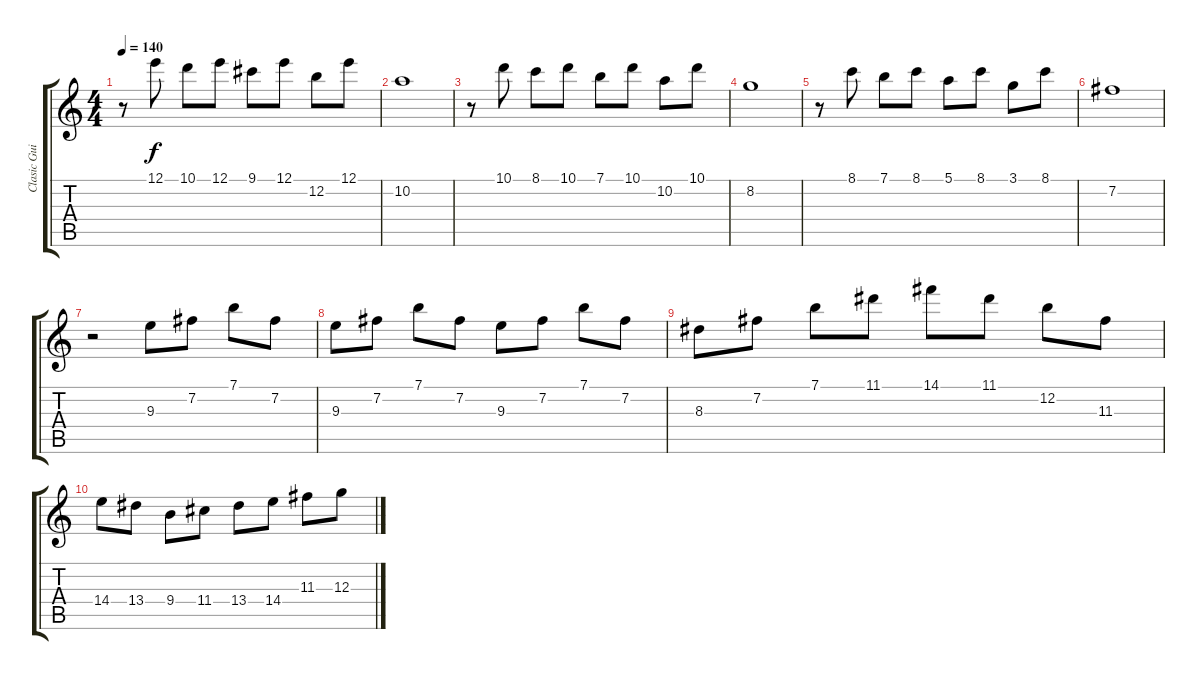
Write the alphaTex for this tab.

\track ("Clasic Guitar" "Clasic Gui") {instrument acousticguitarnylon}
\staff {score tabs}
\tuning (E4 B3 G3 D3 A2 E2) {hide}
\ts (4 4)
\tempo 140
\clef g2
\ks c
r.8{dy f} 12.1.8 10.1.8 12.1.8 9.1.8 12.1.8 12.2.8 12.1.8 |
10.2.1 |
r.8 10.1.8 8.1.8 10.1.8 7.1.8 10.1.8 10.2.8 10.1.8 |
8.2.1 |
r.8 8.1.8 7.1.8 8.1.8 5.1.8 8.1.8 3.1.8 8.1.8 |
7.2.1 |
r.2 9.3.8 7.2.8 7.1.8 7.2.8 |
9.3.8 7.2.8 7.1.8 7.2.8 9.3.8 7.2.8 7.1.8 7.2.8 |
8.3.8 7.2.8 7.1.8 11.1.8 14.1.8 11.1.8 12.2.8 11.3.8 |
14.4.8 13.4.8 9.4.8 11.4.8 13.4.8 14.4.8 11.3.8 12.3.8
